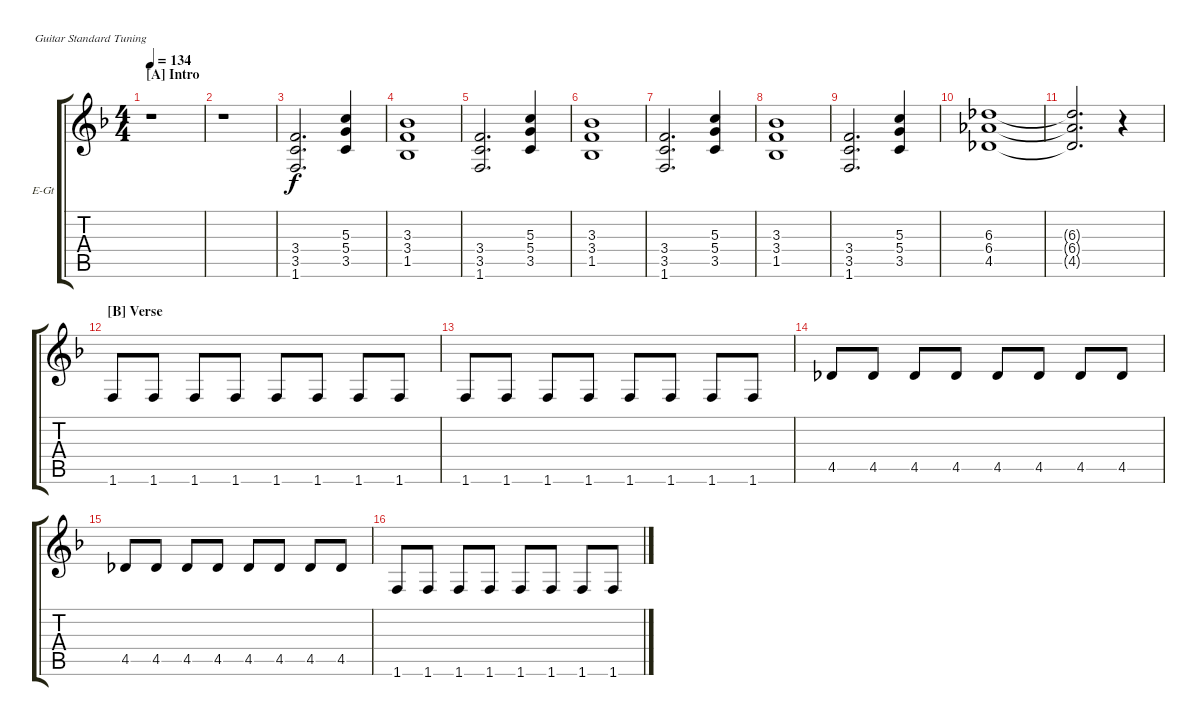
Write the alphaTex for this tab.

\defaultSystemsLayout 4
\bracketExtendMode groupsimilarinstruments
\firstSystemTrackNameOrientation horizontal
\otherSystemsTrackNameOrientation horizontal
\track ("Vivian Rhythm" "E-Gt") {instrument distortionguitar}
\staff {score tabs}
\tuning (E4 B3 G3 D3 A2 E2)
\ts (4 4)
\section ("A" "Intro")
\tempo 134
\clef g2
\scale
0.485477
\ks f
r.1{dy f instrument distortionguitar} |
\scale
0.257261 r.1 |
\scale
0.257261 (3.4 3.5 1.6).2{d} (5.3 5.4 3.5).4 |
\scale
0.333333 (3.3 3.4 1.5).1 |
\scale
0.333333 (3.4 3.5 1.6).2{d} (5.3 5.4 3.5).4 |
\scale
0.333333 (3.3 3.4 1.5).1 |
\scale
0.333333 (3.4 3.5 1.6).2{d} (5.3 5.4 3.5).4 |
\scale
0.333333 (3.3 3.4 1.5).1 |
\scale
0.333333 (3.4 3.5 1.6).2{d} (5.3 5.4 3.5).4 |
\scale
0.333333 (6.3 6.4 4.5).1 |
\scale
0.333333 (6.3{t} 6.4{t} 4.5{t}).2{d} r.4 |
\section ("B" "Verse")
\scale
0.333333 1.6.8 1.6.8 1.6.8 1.6.8 1.6.8 1.6.8 1.6.8 1.6.8 |
\scale
0.333333 1.6.8 1.6.8 1.6.8 1.6.8 1.6.8 1.6.8 1.6.8 1.6.8 |
\scale
0.333333 4.5.8 4.5.8 4.5.8 4.5.8 4.5.8 4.5.8 4.5.8 4.5.8 |
\scale
0.333333 4.5.8 4.5.8 4.5.8 4.5.8 4.5.8 4.5.8 4.5.8 4.5.8 |
\scale
0.333333 1.6.8 1.6.8 1.6.8 1.6.8 1.6.8 1.6.8 1.6.8 1.6.8
